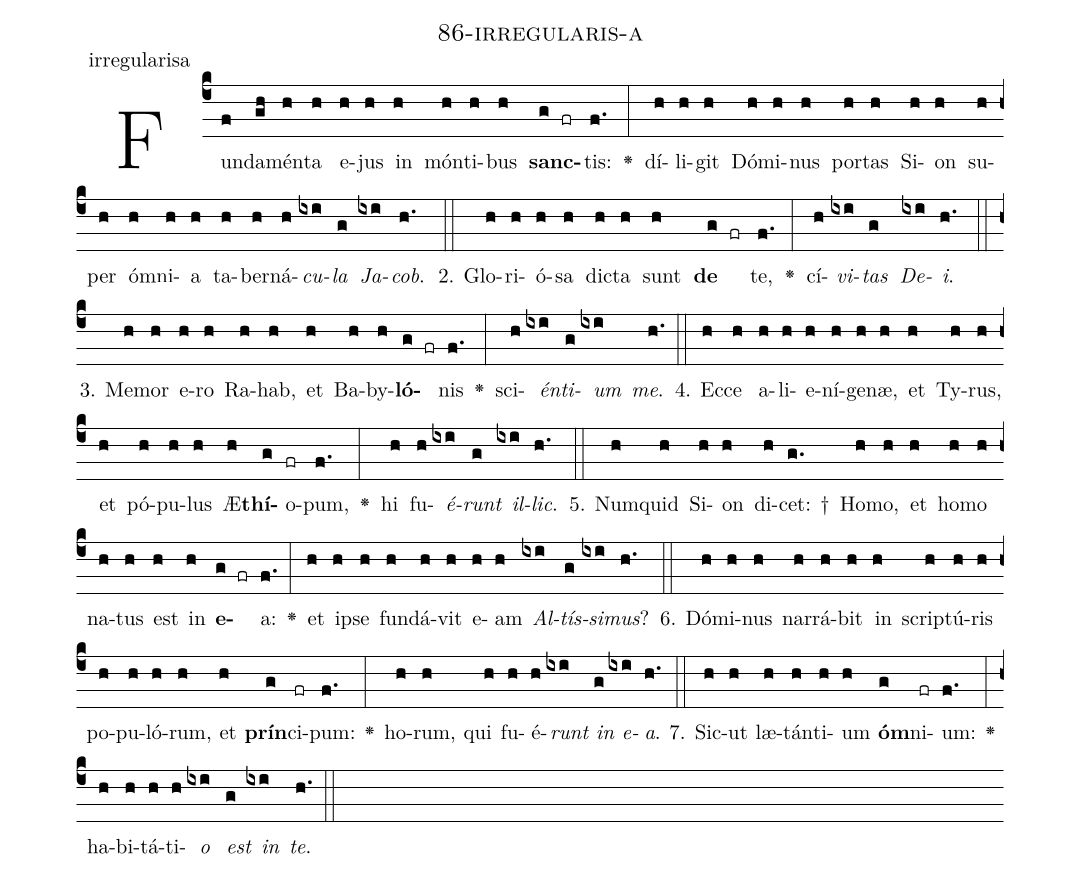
name: 86-irregularis-a;
annotation: irregularisa;
%%
(c4)Fun(f)da(gh)mén(h)ta(h) e(h)jus(h) in(h) món(h)ti(h)bus(h) <b>sanc</b>(g fr)tis:(f.) <v>\greheightstar</v>(:) dí(h)li(h)git(h) Dó(h)mi(h)nus(h) por(h)tas(h) Si(h)on(h) su(h)per(h) óm(h)ni(h)a(h) ta(h)ber(h)ná(h)<i>cu</i>(ixi)<i>la</i>(g) <i>Ja</i>(ixi)<i>cob</i>.(h.) (::)
2. Glo(h)ri(h)ó(h)sa(h) dic(h)ta(h) sunt(h) <b>de</b>(g fr) te,(f.) <v>\greheightstar</v>(:) cí(h)<i>vi</i>(ixi)<i>tas</i>(g) <i>De</i>(ixi)<i>i</i>.(h.) (::)
3. Me(h)mor(h) e(h)ro(h) Ra(h)hab,(h) et(h) Ba(h)by(h)<b>ló</b>(g fr)nis(f.) <v>\greheightstar</v>(:) sci(h)<i>én</i>(ixi)<i>ti</i>(g)<i>um</i>(ixi) <i>me</i>.(h.) (::)
4. Ec(h)ce(h) a(h)li(h)e(h)ní(h)ge(h)næ,(h) et(h) Ty(h)rus,(h) et(h) pó(h)pu(h)lus(h) Æ(h)<b>thí</b>(g)o(fr)pum,(f.) <v>\greheightstar</v>(:) hi(h) fu(h)<i>é</i>(ixi)<i>runt</i>(g) <i>il</i>(ixi)<i>lic</i>.(h.) (::)
5. Num(h)quid(h) Si(h)on(h) di(h)cet: †(g.) Ho(h)mo,(h) et(h) ho(h)mo(h) na(h)tus(h) est(h) in(h) <b>e</b>(g fr)a:(f.) <v>\greheightstar</v>(:) et(h) ip(h)se(h) fun(h)dá(h)vit(h) e(h)am(h) <i>Al</i>(ixi)<i>tís</i>(g)<i>si</i>(ixi)<i>mus</i>?(h.) (::)
6. Dó(h)mi(h)nus(h) nar(h)rá(h)bit(h) in(h) scrip(h)tú(h)ris(h) po(h)pu(h)ló(h)rum,(h) et(h) <b>prín</b>(g)ci(fr)pum:(f.) <v>\greheightstar</v>(:) ho(h)rum,(h) qui(h) fu(h)é(h)<i>runt</i>(ixi) <i>in</i>(g) <i>e</i>(ixi)<i>a</i>.(h.) (::)
7. Sic(h)ut(h) læ(h)tán(h)ti(h)um(h) <b>óm</b>(g)ni(fr)um:(f.) <v>\greheightstar</v>(:) ha(h)bi(h)tá(h)ti(h)<i>o</i>(ixi) <i>est</i>(g) <i>in</i>(ixi) <i>te</i>.(h.) (::)
